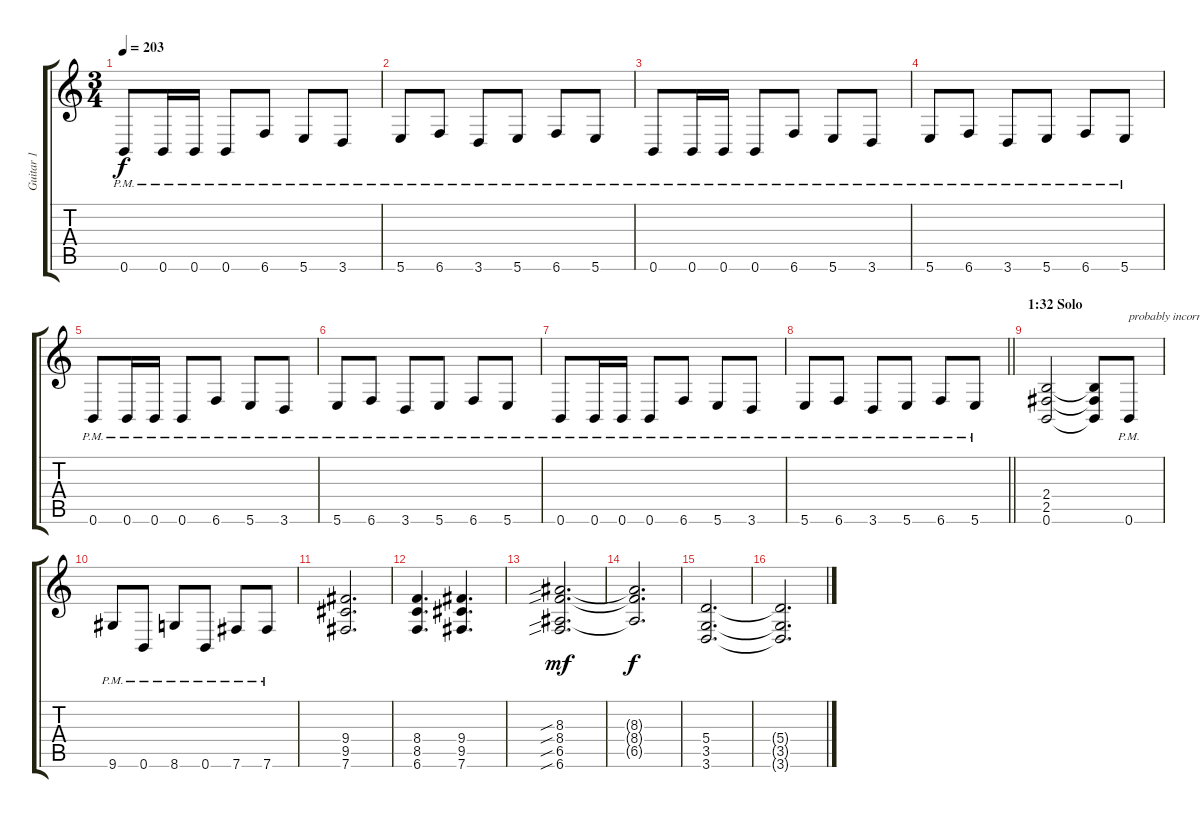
\track ("Guitar 1" "Guitar 1") {instrument distortionguitar}
\staff {score tabs}
\tuning (B3 Gb3 D3 A2 E2 B1) {hide}
\ts (3 4)
\tempo 203
\clef g2
\ks c
0.6{pm}.8{dy f} 0.6{pm}.16 0.6{pm}.16 0.6{pm}.8 6.6{pm}.8 5.6{pm}.8 3.6{pm}.8 |
5.6{pm}.8 6.6{pm}.8 3.6{pm}.8 5.6{pm}.8 6.6{pm}.8 5.6{pm}.8 |
0.6{pm}.8 0.6{pm}.16 0.6{pm}.16 0.6{pm}.8 6.6{pm}.8 5.6{pm}.8 3.6{pm}.8 |
5.6{pm}.8 6.6{pm}.8 3.6{pm}.8 5.6{pm}.8 6.6{pm}.8 5.6{pm}.8 |
0.6{pm}.8 0.6{pm}.16 0.6{pm}.16 0.6{pm}.8 6.6{pm}.8 5.6{pm}.8 3.6{pm}.8 |
5.6{pm}.8 6.6{pm}.8 3.6{pm}.8 5.6{pm}.8 6.6{pm}.8 5.6{pm}.8 |
0.6{pm}.8 0.6{pm}.16 0.6{pm}.16 0.6{pm}.8 6.6{pm}.8 5.6{pm}.8 3.6{pm}.8 |
\barLineRight lightlight
5.6{pm}.8 6.6{pm}.8 3.6{pm}.8 5.6{pm}.8 6.6{pm}.8 5.6{pm}.8 |
\section ("" "1:32 Solo")
(2.4 2.5 0.6).2{volume 12 instrument distortionguitar} (2.4{t} 2.5{t} 0.6{t}).8 0.6{pm}.8{txt "probably incorrect ..."} |
9.6{pm}.8 0.6{pm}.8 8.6{pm}.8 0.6{pm}.8 7.6{pm}.8 7.6{pm}.8 |
(9.4 9.5 7.6).2{d} |
(8.4 8.5 6.6).4{d} (9.4 9.5 7.6).4{d} |
(8.3{sib} 8.4{sib} 6.5{sib} 6.6{sib}).2{d dy mf} |
(8.3{t} 8.4{t} 6.5{t}).2{d dy f} |
(5.4 3.5 3.6).2{d} |
(5.4{t} 3.5{t} 3.6{t}).2{d}
